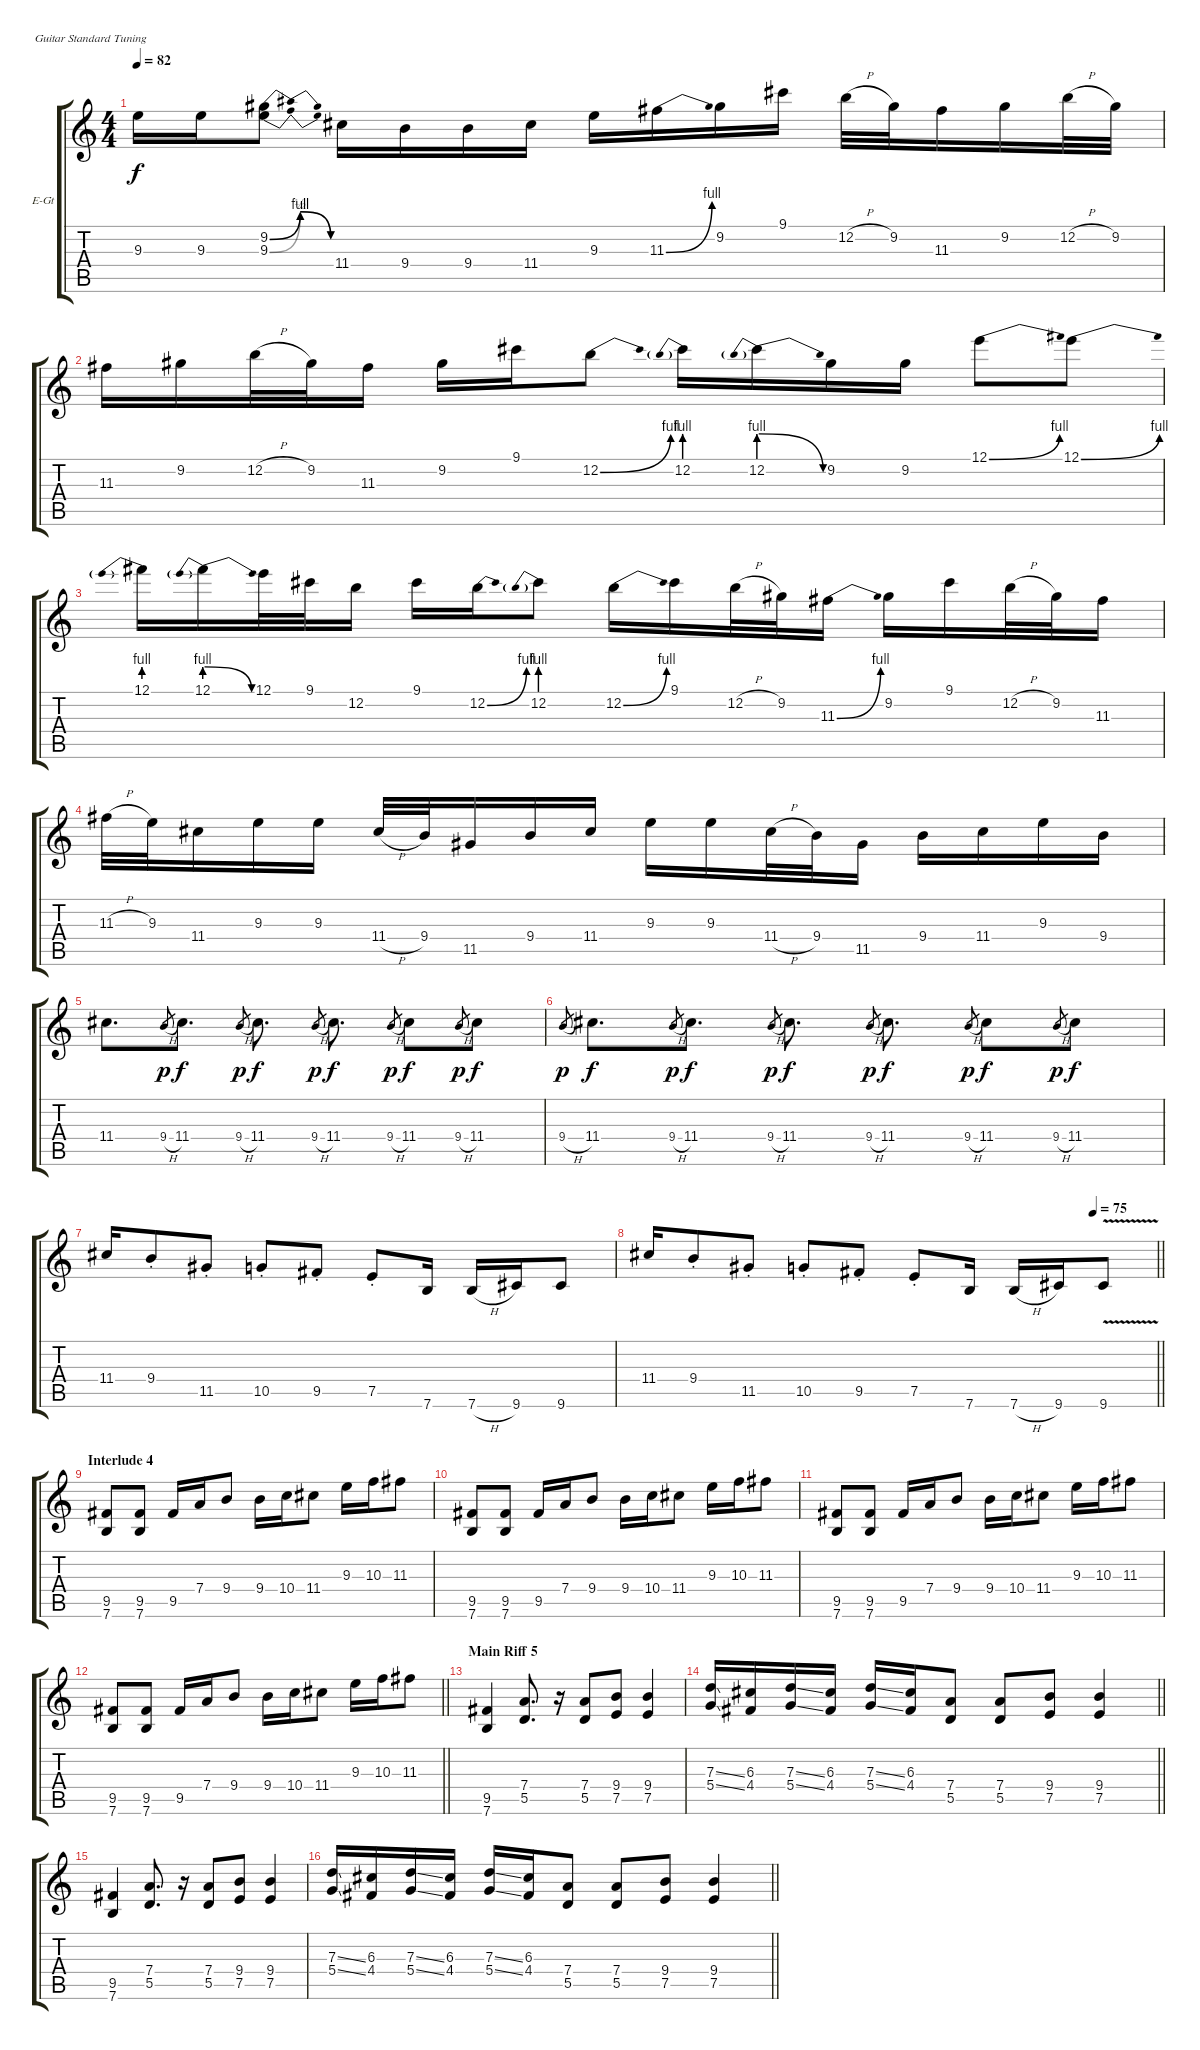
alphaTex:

\bracketExtendMode groupsimilarinstruments
\firstSystemTrackNameOrientation horizontal
\otherSystemsTrackNameOrientation horizontal
\track ("Guitar (Tony Iommi)" "E-Gt") {instrument distortionguitar}
\staff {score tabs}
\tuning (E4 B3 G3 D3 A2 E2)
\ts (4 4)
\tempo 82
\clef g2
\ks c
9.3.16{dy f} 9.3.16 (9.2{be (bendrelease 0 0 30 4 30 4 60 0)} 9.3{be (bendrelease 0 0 30 2 30 2 60 0)}).8 11.4.16 9.4.16 9.4.16 11.4.16 9.3.16 11.3{be (bend 0 0 60 4)}.16 9.2.16 9.1.16 12.2{h}.32 9.2.32 11.3.16 9.2.16 12.2{h}.32 9.2.32 |
11.3.16 9.2.16 12.2{h}.32 9.2.32 11.3.16 9.2.16 9.1.16 12.2{be (bend 0 0 60 4)}.8 12.2{be (prebend 0 4 60 4)}.16 12.2{be (prebendrelease 0 4 60 0)}.16 9.2.16 9.2.16 12.1{be (bend 0 0 60 4)}.8 12.1{be (bend 0 0 60 4)}.8 |
12.1{be (prebend 0 4 60 4)}.16 12.1{be (prebendrelease 0 4 60 0)}.16 12.1.32 9.1.32 12.2.16 9.1.16 12.2{be (bend 0 0 60 4)}.16 12.2{be (prebend 0 4 60 4)}.8 12.2{be (bend 0 0 60 4)}.16 9.1.16 12.2{h}.32 9.2.32 11.3{be (bend 0 0 60 4)}.16 9.2.16 9.1.16 12.2{h}.32 9.2.32 11.3.16 |
11.3{h}.32 9.3.32 11.4.16 9.3.16 9.3.16 11.4{h}.32 9.4.32 11.5.16 9.4.16 11.4.16 9.3.16 9.3.16 11.4{h}.32 9.4.32 11.5.16 9.4.16 11.4.16 9.3.16 9.4.16 |
11.4.8{d} 9.4{h}.8{gr dy p} 11.4.8{d dy f} 9.4{h}.8{gr dy p} 11.4.8{d dy f} 9.4{h}.8{gr dy p} 11.4.8{d dy f} 9.4{h}.8{gr dy p} 11.4.8{dy f} 9.4{h}.8{gr dy p} 11.4.8{dy f} |
9.4{h}.8{gr dy p} 11.4.8{d dy f} 9.4{h}.8{gr dy p} 11.4.8{d dy f} 9.4{h}.8{gr dy p} 11.4.8{d dy f} 9.4{h}.8{gr dy p} 11.4.8{d dy f} 9.4{h}.8{gr dy p} 11.4.8{dy f} 9.4{h}.8{gr dy p} 11.4.8{dy f} |
11.4.16 9.4{st}.8 11.5{st}.8 10.5{st}.8 9.5{st}.8 7.5{st}.8 7.6.16 7.6{h}.16 9.6.16 9.6.8 |
\tempo (75 0.875)
\barLineRight lightlight
11.4.16 9.4{st}.8 11.5{st}.8 10.5{st}.8 9.5{st}.8 7.5{st}.8 7.6.16 7.6{h}.16 9.6.16 9.6{v}.8 |
\section ("" "Interlude 4")
(9.5 7.6).8 (9.5 7.6).8 9.5.16 7.4.16 9.4.8 9.4.16 10.4.16 11.4.8 9.3.16 10.3.16 11.3.8 |
(9.5 7.6).8 (9.5 7.6).8 9.5.16 7.4.16 9.4.8 9.4.16 10.4.16 11.4.8 9.3.16 10.3.16 11.3.8 |
(9.5 7.6).8 (9.5 7.6).8 9.5.16 7.4.16 9.4.8 9.4.16 10.4.16 11.4.8 9.3.16 10.3.16 11.3.8 |
\barLineRight lightlight
(9.5 7.6).8 (9.5 7.6).8 9.5.16 7.4.16 9.4.8 9.4.16 10.4.16 11.4.8 9.3.16 10.3.16 11.3.8 |
\section ("" "Main Riff 5")
(9.5 7.6).4 (7.4 5.5).8{d} r.16 (7.4 5.5).8 (9.4 7.5).8 (9.4 7.5).4 |
\barLineRight lightlight
(5.4{ss} 7.3{ss}).16 (4.4 6.3).16 (5.4{ss} 7.3{ss}).16 (4.4 6.3).16 (5.4{ss} 7.3{ss}).16 (4.4 6.3).16 (5.5 7.4).8 (7.4 5.5).8 (9.4 7.5).8 (9.4 7.5).4 |
(9.5 7.6).4 (7.4 5.5).8{d} r.16 (7.4 5.5).8 (9.4 7.5).8 (9.4 7.5).4 |
\barLineRight lightlight
(5.4{ss} 7.3{ss}).16 (4.4 6.3).16 (5.4{ss} 7.3{ss}).16 (4.4 6.3).16 (5.4{ss} 7.3{ss}).16 (4.4 6.3).16 (5.5 7.4).8 (7.4 5.5).8 (9.4 7.5).8 (9.4 7.5).4
